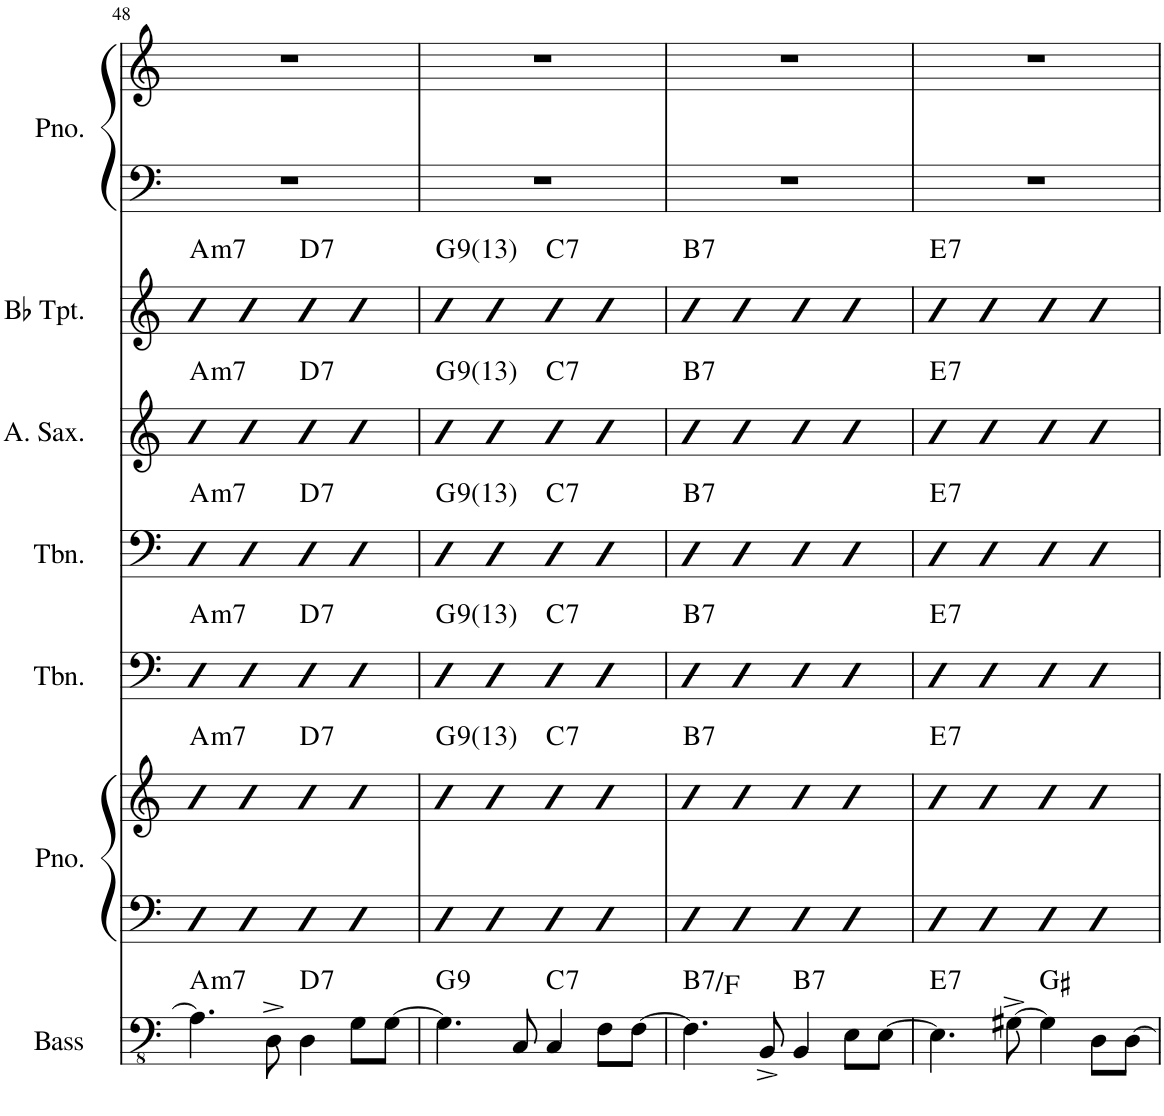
**kern	**harte	**kern	**kern	**harte	**kern	**harte	**kern	**harte	**kern	**harte	**kern	**harte	**kern	**kern
*part7	*part7	*part6	*part6	*part6	*part5	*part5	*part4	*part4	*part3	*part3	*part2	*part2	*part1	*part1
*staff9	*	*staff8	*staff7	*	*staff6	*	*staff5	*	*staff4	*	*staff3	*	*staff2	*staff1
*I"Acoustic Bass w/horns	*	*I"Piano	*	*	*I"Trombone 2	*	*I"Trombone	*	*I"Alto Saxophone	*	*I"Bb Trumpet	*	*I"Piano	*
*I'Bass	*	*I'Pno.	*	*	*I'Tbn.	*	*I'Tbn.	*	*I'A. Sax.	*	*I'Bb Tpt.	*	*I'Pno.	*
!!LO:PB:g=z
*clefFv4	*	*clefF4	*clefG2	*	*clefF4	*	*clefF4	*	*clefG2	*	*clefG2	*	*clefF4	*clefG2
*	*	*	*	*	*	*	*	*	*ITrd5c9	*	*ITrd1c2	*	*	*
*k[]	*	*k[]	*k[]	*	*k[]	*	*k[]	*	*k[]	*	*k[]	*	*k[]	*k[]
*M4/4	*	*M4/4	*M4/4	*	*M4/4	*	*M4/4	*	*M4/4	*	*M4/4	*	*M4/4	*M4/4
=48	=48	=48	=48	=48	=48	=48	=48	=48	=48	=48	=48	=48	=48	=48
!	!LO:H:kt=m7	!	!	!LO:H:kt=m7	!	!LO:H:kt=m7	!	!LO:H:kt=m7	!	!LO:H:kt=m7	!	!LO:H:kt=m7	!	!
4.AA\]	A:min7	4D	4b	A:min7	4D	A:min7	4D	A:min7	4b	A:min7	4b	A:min7	1r	1r
.	.	4D	4b	.	4D	.	4D	.	4b	.	4b	.	.	.
8DD^\	.	.	.	.	.	.	.	.	.	.	.	.	.	.
!	!LO:H:kt=7	!	!	!LO:H:kt=7	!	!LO:H:kt=7	!	!LO:H:kt=7	!	!LO:H:kt=7	!	!LO:H:kt=7	!	!
4DD\	D:7	4D	4b	D:7	4D	D:7	4D	D:7	4b	D:7	4b	D:7	.	.
8GG\L	.	4D	4b	.	4D	.	4D	.	4b	.	4b	.	.	.
[8GG\J	.	.	.	.	.	.	.	.	.	.	.	.	.	.
=49	=49	=49	=49	=49	=49	=49	=49	=49	=49	=49	=49	=49	=49	=49
!	!LO:H:kt=9	!	!	!LO:H:kt=9	!	!LO:H:kt=9	!	!LO:H:kt=9	!	!LO:H:kt=9	!	!LO:H:kt=9	!	!
4.GG\]	G:9	4D	4b	G:9(13)	4D	G:9(13)	4D	G:9(13)	4b	G:9(13)	4b	G:9(13)	1r	1r
.	.	4D	4b	.	4D	.	4D	.	4b	.	4b	.	.	.
8CC/	.	.	.	.	.	.	.	.	.	.	.	.	.	.
!	!LO:H:kt=7	!	!	!LO:H:kt=7	!	!LO:H:kt=7	!	!LO:H:kt=7	!	!LO:H:kt=7	!	!LO:H:kt=7	!	!
4CC/	C:7	4D	4bn	C:7	4D	C:7	4D	C:7	4bn	C:7	4bn	C:7	.	.
8FF\L	.	4D	4b	.	4D	.	4D	.	4b	.	4b	.	.	.
[8FF\J	.	.	.	.	.	.	.	.	.	.	.	.	.	.
=50	=50	=50	=50	=50	=50	=50	=50	=50	=50	=50	=50	=50	=50	=50
!	!LO:H:kt=7	!	!	!LO:H:kt=7	!	!LO:H:kt=7	!	!LO:H:kt=7	!	!LO:H:kt=7	!	!LO:H:kt=7	!	!
4.FF\]	B:7/b5	4D	4b	B:7	4Dn	B:7	4Dn	B:7	4b	B:7	4b	B:7	1r	1r
.	.	4D	4b	.	4D	.	4D	.	4b	.	4b	.	.	.
8BBB^/	.	.	.	.	.	.	.	.	.	.	.	.	.	.
!	!LO:H:kt=7	!	!	!	!	!	!	!	!	!	!	!	!	!
4BBB/	B:7	4D	4b	.	4D	.	4D	.	4b	.	4b	.	.	.
8EE\L	.	4D	4b	.	4D	.	4D	.	4b	.	4b	.	.	.
[8EE\J	.	.	.	.	.	.	.	.	.	.	.	.	.	.
=51	=51	=51	=51	=51	=51	=51	=51	=51	=51	=51	=51	=51	=51	=51
!	!LO:H:kt=7	!	!	!LO:H:kt=7	!	!LO:H:kt=7	!	!LO:H:kt=7	!	!LO:H:kt=7	!	!LO:H:kt=7	!	!
4.EE\]	E:7	4D	4b	E:7	4D	E:7	4D	E:7	4b	E:7	4b	E:7	1r	1r
.	.	4D	4b	.	4D	.	4D	.	4b	.	4b	.	.	.
[8GG#X^\	.	.	.	.	.	.	.	.	.	.	.	.	.	.
4GG#\]	G#:maj	4D	4b	.	4D	.	4D	.	4b	.	4b	.	.	.
8DD\L	.	4D	4b	.	4D	.	4D	.	4b	.	4b	.	.	.
[8DD\J	.	.	.	.	.	.	.	.	.	.	.	.	.	.
=	=	=	=	=	=	=	=	=	=	=	=	=	=	=
*-	*-	*-	*-	*-	*-	*-	*-	*-	*-	*-	*-	*-	*-	*-
